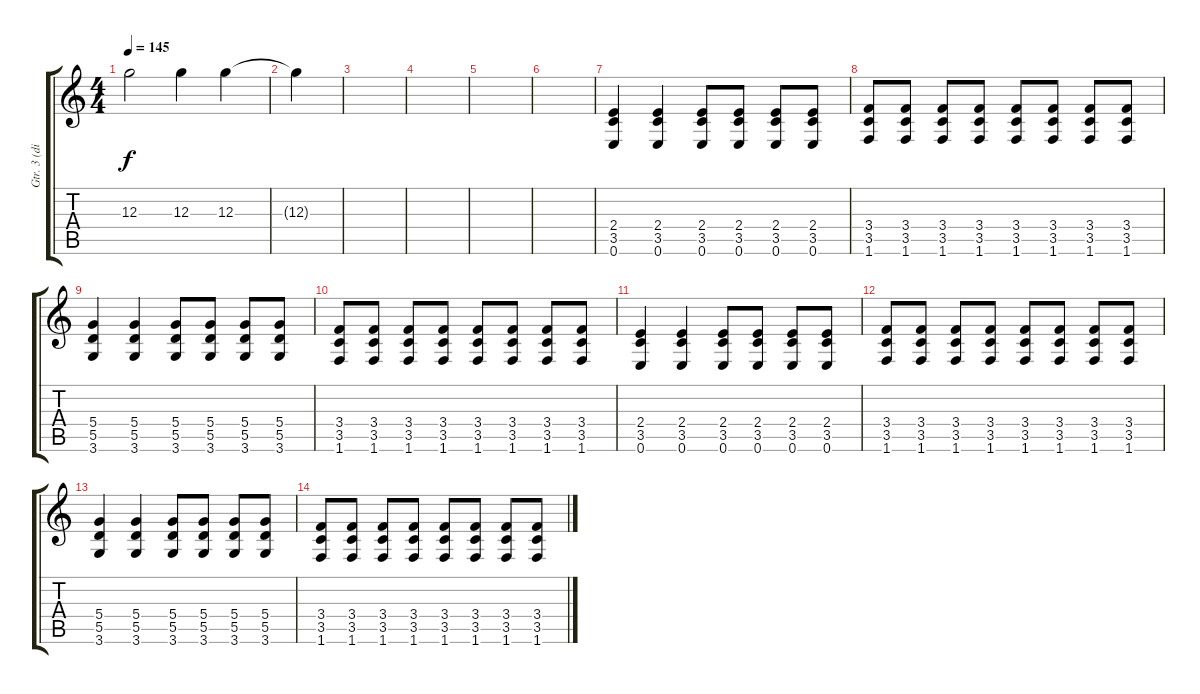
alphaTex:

\track ("Gtr. 3 (dist.)" "Gtr. 3 (di") {instrument overdrivenguitar}
\staff {score tabs}
\tuning (E4 B3 G3 D3 A2 E2) {hide}
\ts (4 4)
\tempo 145
\clef g2
\ks c
12.3{t}.2{dy f} 12.3.4 12.3.4 |
12.3{t}.4 |
|
|
|
|
(2.4 3.5 0.6).4 (2.4 3.5 0.6).4 (2.4 3.5 0.6).8 (2.4 3.5 0.6).8 (2.4 3.5 0.6).8 (2.4 3.5 0.6).8 |
(3.4 3.5 1.6).8 (3.4 3.5 1.6).8 (3.4 3.5 1.6).8 (3.4 3.5 1.6).8 (3.4 3.5 1.6).8 (3.4 3.5 1.6).8 (3.4 3.5 1.6).8 (3.4 3.5 1.6).8 |
(5.4 5.5 3.6).4 (5.4 5.5 3.6).4 (5.4 5.5 3.6).8 (5.4 5.5 3.6).8 (5.4 5.5 3.6).8 (5.4 5.5 3.6).8 |
(3.4 3.5 1.6).8 (3.4 3.5 1.6).8 (3.4 3.5 1.6).8 (3.4 3.5 1.6).8 (3.4 3.5 1.6).8 (3.4 3.5 1.6).8 (3.4 3.5 1.6).8 (3.4 3.5 1.6).8 |
(2.4 3.5 0.6).4 (2.4 3.5 0.6).4 (2.4 3.5 0.6).8 (2.4 3.5 0.6).8 (2.4 3.5 0.6).8 (2.4 3.5 0.6).8 |
(3.4 3.5 1.6).8 (3.4 3.5 1.6).8 (3.4 3.5 1.6).8 (3.4 3.5 1.6).8 (3.4 3.5 1.6).8 (3.4 3.5 1.6).8 (3.4 3.5 1.6).8 (3.4 3.5 1.6).8 |
(5.4 5.5 3.6).4 (5.4 5.5 3.6).4 (5.4 5.5 3.6).8 (5.4 5.5 3.6).8 (5.4 5.5 3.6).8 (5.4 5.5 3.6).8 |
(3.4 3.5 1.6).8 (3.4 3.5 1.6).8 (3.4 3.5 1.6).8 (3.4 3.5 1.6).8 (3.4 3.5 1.6).8 (3.4 3.5 1.6).8 (3.4 3.5 1.6).8 (3.4 3.5 1.6).8
